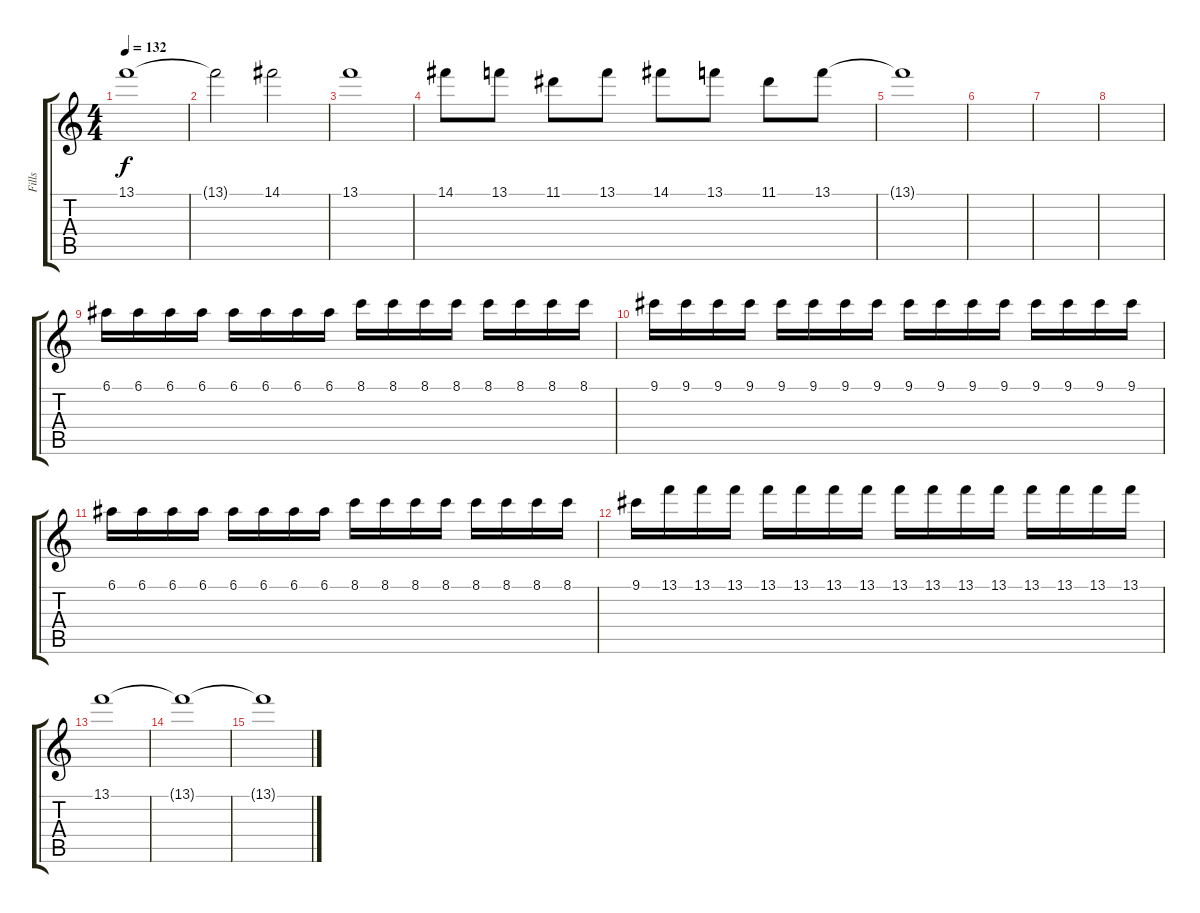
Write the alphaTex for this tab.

\track ("Fills" "Fills") {instrument distortionguitar}
\staff {score tabs}
\tuning (E4 B3 G3 D3 A2 E2) {hide}
\ts (4 4)
\tempo 132
\clef g2
\ks c
13.1.1{dy f} |
13.1{t}.2 14.1.2 |
13.1.1 |
14.1.8 13.1.8 11.1.8 13.1.8 14.1.8 13.1.8 11.1.8 13.1.8 |
13.1{t}.1 |
|
|
|
6.1.16 6.1.16 6.1.16 6.1.16 6.1.16 6.1.16 6.1.16 6.1.16 8.1.16 8.1.16 8.1.16 8.1.16 8.1.16 8.1.16 8.1.16 8.1.16 |
9.1.16 9.1.16 9.1.16 9.1.16 9.1.16 9.1.16 9.1.16 9.1.16 9.1.16 9.1.16 9.1.16 9.1.16 9.1.16 9.1.16 9.1.16 9.1.16 |
6.1.16 6.1.16 6.1.16 6.1.16 6.1.16 6.1.16 6.1.16 6.1.16 8.1.16 8.1.16 8.1.16 8.1.16 8.1.16 8.1.16 8.1.16 8.1.16 |
9.1.16 13.1.16 13.1.16 13.1.16 13.1.16 13.1.16 13.1.16 13.1.16 13.1.16 13.1.16 13.1.16 13.1.16 13.1.16 13.1.16 13.1.16 13.1.16 |
13.1.1 |
13.1{t}.1 |
13.1{t}.1
